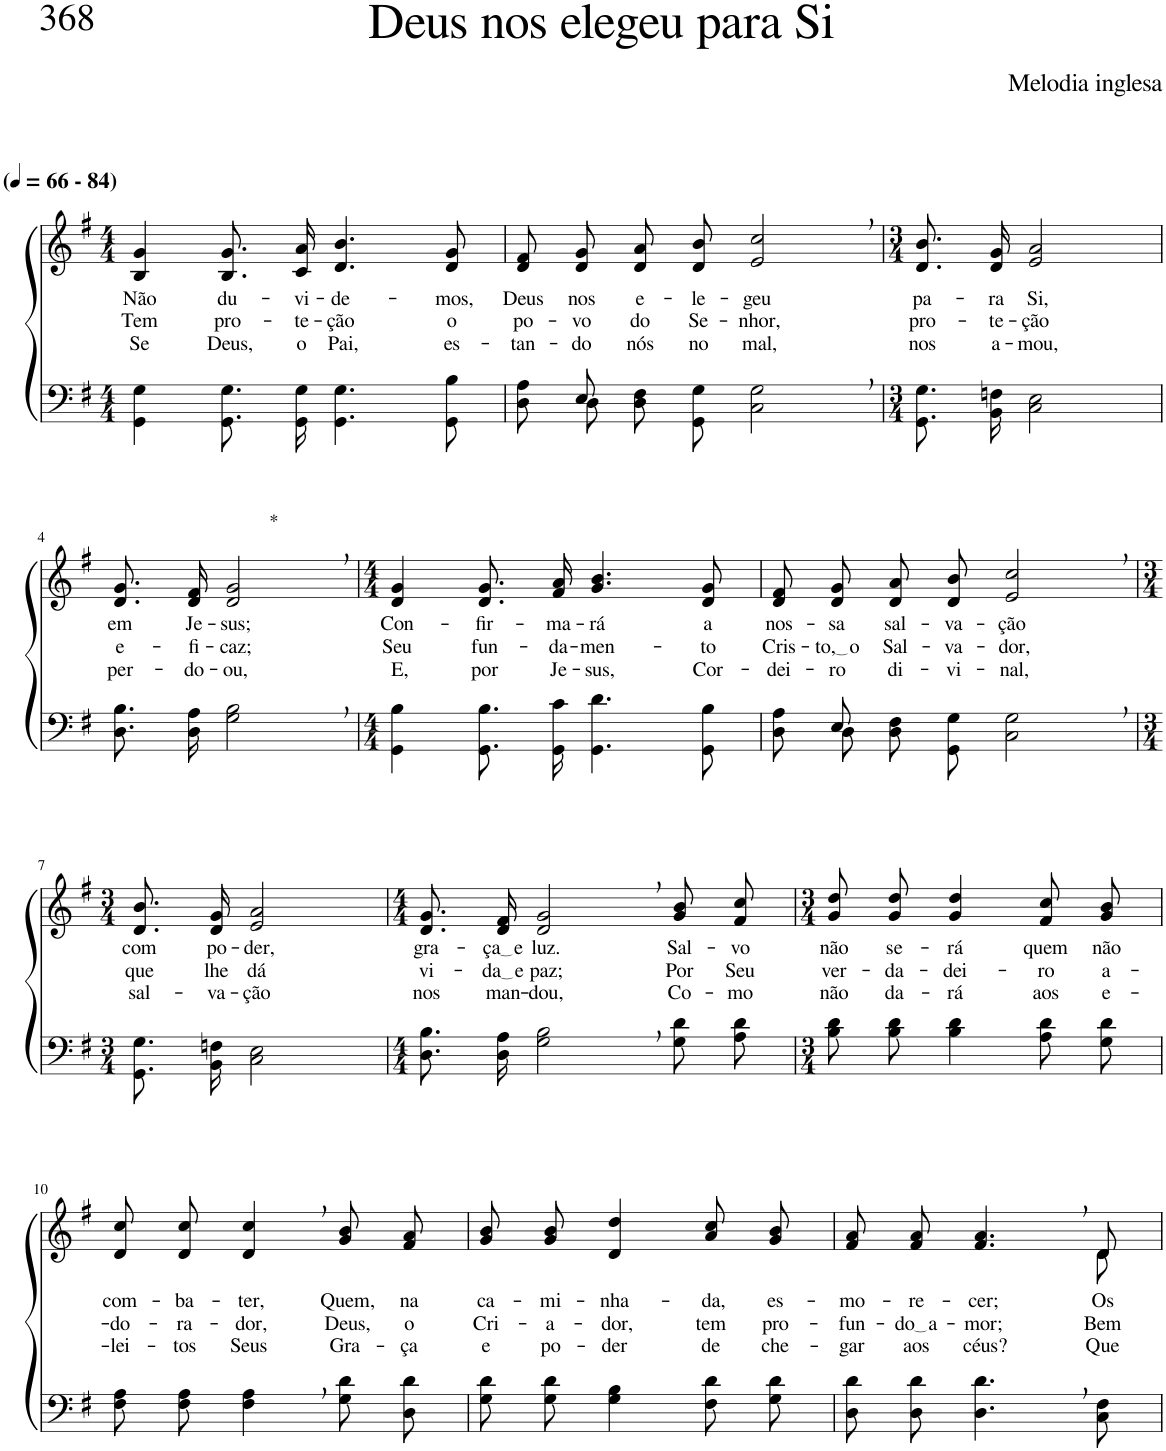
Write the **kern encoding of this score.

**kern	**kern	**text	**text	**text
*part2	*part1	*part1	*part1	*part1
*staff2	*staff1	*staff1	*staff1	*staff1
*I"Parte III e IV	*I"Parte I e II	*	*	*
*clefF4	*clefG2	*	*	*
*k[f#]	*k[f#]	*	*	*
*M4/4	*M4/4	*	*	*
*MM66	*MM66	*	*	*
=1	=1	=1	=1	=1
!	!LO:TX:a:B:t=(	!	!	!
!	!LO:TX:a:B:t=- 84)	!	!	!
!	!	!LO:LY:b	!LO:LY:b	!LO:LY:b
4GG\ 4G\	4B/ 4g/	Não	Tem	Se
!	!	!LO:LY:b	!LO:LY:b	!LO:LY:b
8.GG/ 8.G/L	8.B/ 8.g/L	du-	pro-	Deus,
!	!	!LO:LY:b	!LO:LY:b	!LO:LY:b
16GG/ 16G/Jk	16c/ 16a/Jk	-vi-	-te-	o
!	!	!LO:LY:b	!LO:LY:b	!LO:LY:b
4.GG\ 4.G\	4.d/ 4.b/	-de-	-ção	Pai,
!	!	!LO:LY:b	!LO:LY:b	!LO:LY:b
8GG\ 8B\	8d/ 8g/	-mos,	o	es-
=2	=2	=2	=2	=2
*^	*	*	*	*
!	!	!	!LO:LY:b	!LO:LY:b	!LO:LY:b
8ryy	8D\ 8A\L	8d/ 8f#/L	Deus	po-	-tan-
!	!	!	!LO:LY:b	!LO:LY:b	!LO:LY:b
8E/	8D\J	8d/ 8g/J	nos	-vo	-do
!	!	!	!LO:LY:b	!LO:LY:b	!LO:LY:b
2.ryy	8D\ 8F#\L	8d/ 8a/L	e-	do	nós
!	!	!	!LO:LY:b	!LO:LY:b	!LO:LY:b
.	8GG\ 8G\J	8d/ 8b/J	-le-	Se-	no
!	!	!	!LO:LY:b	!LO:LY:b	!LO:LY:b
.	2C\ 2G\	2e/, 2cc/,	-geu	-nhor,	mal,
*v	*v	*	*	*	*
=3	=3	=3	=3	=3
*M3/4	*M3/4	*	*	*
*^	*	*	*	*
!	!	!	!LO:LY:b	!LO:LY:b	!LO:LY:b
*v	*v	*	*	*	*
8.GG/ 8.G/L	8.d/ 8.b/L	pa-	pro-	nos
!	!	!LO:LY:b	!LO:LY:b	!LO:LY:b
16BB/ 16Fn/Jk	16d/ 16g/Jk	-ra	-te-	a-
!	!	!LO:LY:b	!LO:LY:b	!LO:LY:b
2C\ 2E\	2e/ 2a/	Si,	-ção	-mou,
!!LO:LB:g=z
=4	=4	=4	=4	=4
!	!	!LO:LY:b	!LO:LY:b	!LO:LY:b
8.D\ 8.B\L	8.d/ 8.g/L	em	e-	per-
!	!	!LO:LY:b	!LO:LY:b	!LO:LY:b
16D\ 16A\Jk	16d/ 16f#/Jk	Je-	-fi-	-do-
!	!LO:TX:a:t=*	!	!	!
!	!	!LO:LY:b	!LO:LY:b	!LO:LY:b
2G\, 2B\,	2d/, 2g/,	-sus;	-caz;	-ou,
=5	=5	=5	=5	=5
*M4/4	*M4/4	*	*	*
!	!	!LO:LY:b	!LO:LY:b	!LO:LY:b
4GG\ 4B\	4d/ 4g/	Con-	Seu	E,
!	!	!LO:LY:b	!LO:LY:b	!LO:LY:b
8.GG\ 8.B\L	8.d/ 8.g/L	-fir-	fun-	por
!	!	!LO:LY:b	!LO:LY:b	!LO:LY:b
16GG\ 16c\Jk	16f#/ 16a/Jk	-ma-	-da-	Je-
!	!	!LO:LY:b	!LO:LY:b	!LO:LY:b
4.GG\ 4.d\	4.g/ 4.b/	-rá	-men-	-sus,
!	!	!LO:LY:b	!LO:LY:b	!LO:LY:b
8GG\ 8B\	8d/ 8g/	a	-to	Cor-
=6	=6	=6	=6	=6
*^	*	*	*	*
!	!	!	!LO:LY:b	!LO:LY:b	!LO:LY:b
8ryy	8D\ 8A\L	8d/ 8f#/L	nos-	Cris-	-dei-
!	!	!	!LO:LY:b	!LO:LY:b	!LO:LY:b
8E/	8D\J	8d/ 8g/J	-sa	to, o	-ro
!	!	!	!LO:LY:b	!LO:LY:b	!LO:LY:b
2.ryy	8D\ 8F#\L	8d/ 8a/L	sal-	Sal-	di-
!	!	!	!LO:LY:b	!LO:LY:b	!LO:LY:b
.	8GG\ 8G\J	8d/ 8b/J	-va-	-va-	-vi-
!	!	!	!LO:LY:b	!LO:LY:b	!LO:LY:b
.	2C\ 2G\	2e/, 2cc/,	-ção	-dor,	-nal,
*v	*v	*	*	*	*
!!LO:LB:g=z
=7	=7	=7	=7	=7
*M3/4	*M3/4	*	*	*
*^	*	*	*	*
!	!	!	!LO:LY:b	!LO:LY:b	!LO:LY:b
*v	*v	*	*	*	*
8.GG/ 8.G/L	8.d/ 8.b/L	com	que	sal-
!	!	!LO:LY:b	!LO:LY:b	!LO:LY:b
16BB/ 16Fn/Jk	16d/ 16g/Jk	po-	lhe	-va-
!	!	!LO:LY:b	!LO:LY:b	!LO:LY:b
2C\ 2E\	2e/ 2a/	-der,	dá	-ção
=8	=8	=8	=8	=8
*M4/4	*M4/4	*	*	*
!	!	!LO:LY:b	!LO:LY:b	!LO:LY:b
8.D\ 8.B\L	8.d/ 8.g/L	gra-	vi-	nos
!	!	!LO:LY:b	!LO:LY:b	!LO:LY:b
16D\ 16A\Jk	16d/ 16f#/Jk	ça e	da e	man-
!	!	!LO:LY:b	!LO:LY:b	!LO:LY:b
2G\, 2B\,	2d/, 2g/,	luz.	paz;	-dou,
!	!	!LO:LY:b	!LO:LY:b	!LO:LY:b
8G\ 8d\L	8g/ 8b/L	Sal-	Por	Co-
!	!	!LO:LY:b	!LO:LY:b	!LO:LY:b
8A\ 8d\J	8f#/ 8cc/J	-vo	Seu	-mo
=9	=9	=9	=9	=9
*M3/4	*M3/4	*	*	*
!	!	!LO:LY:b	!LO:LY:b	!LO:LY:b
8B\ 8d\L	8g\ 8dd\L	não	ver-	não
!	!	!LO:LY:b	!LO:LY:b	!LO:LY:b
8B\ 8d\J	8g\ 8dd\J	se-	-da-	da-
!	!	!LO:LY:b	!LO:LY:b	!LO:LY:b
4B\ 4d\	4g/ 4dd/	-rá	-dei-	-rá
!	!	!LO:LY:b	!LO:LY:b	!LO:LY:b
8A\ 8d\L	8f#/ 8cc/L	quem	-ro	aos
!	!	!LO:LY:b	!LO:LY:b	!LO:LY:b
8G\ 8d\J	8g/ 8b/J	não	a-	e-
!!LO:LB:g=z
=10	=10	=10	=10	=10
!	!	!LO:LY:b	!LO:LY:b	!LO:LY:b
8F#\ 8A\L	8d/ 8cc/L	com-	-do-	-lei-
!	!	!LO:LY:b	!LO:LY:b	!LO:LY:b
8F#\ 8A\J	8d/ 8cc/J	-ba-	-ra-	-tos
!	!	!LO:LY:b	!LO:LY:b	!LO:LY:b
4F#\, 4A\,	4d/, 4cc/,	-ter,	-dor,	Seus
!	!	!LO:LY:b	!LO:LY:b	!LO:LY:b
8G\ 8d\L	8g/ 8b/L	Quem,	Deus,	Gra-
!	!	!LO:LY:b	!LO:LY:b	!LO:LY:b
8D\ 8d\J	8f#/ 8a/J	na	o	-ça
=11	=11	=11	=11	=11
!	!	!LO:LY:b	!LO:LY:b	!LO:LY:b
8G\ 8d\L	8g/ 8b/L	ca-	Cri-	e
!	!	!LO:LY:b	!LO:LY:b	!LO:LY:b
8G\ 8d\J	8g/ 8b/J	-mi-	-a-	po-
!	!	!LO:LY:b	!LO:LY:b	!LO:LY:b
4G\ 4B\	4d/ 4dd/	-nha-	-dor,	-der
!	!	!LO:LY:b	!LO:LY:b	!LO:LY:b
8F#\ 8d\L	8a/ 8cc/L	-da,	tem	de
!	!	!LO:LY:b	!LO:LY:b	!LO:LY:b
8G\ 8d\J	8g/ 8b/J	es-	pro-	che-
=12	=12	=12	=12	=12
!	!	!LO:LY:b	!LO:LY:b	!LO:LY:b
*	*^	*	*	*
8D\ 8d\L	8f#/ 8a/L	8ryy	-mo-	-fun-	-gar
!	!	!	!LO:LY:b	!LO:LY:b	!LO:LY:b
*	*v	*v	*	*	*
8D\ 8d\J	8f#/ 8a/J	-re-	do a	aos
!	!	!LO:LY:b	!LO:LY:b	!LO:LY:b
4.D\, 4.d\,	4.f#/, 4.a/,	-cer;	-mor;	céus?
*	*^	*	*	*
!	!	!	!LO:LY:b	!LO:LY:b	!LO:LY:b
8C\ 8F#\	8d/	8d\	Os	Bem	Que
*	*v	*v	*	*	*
=	=	=	=	=
*-	*-	*-	*-	*-
